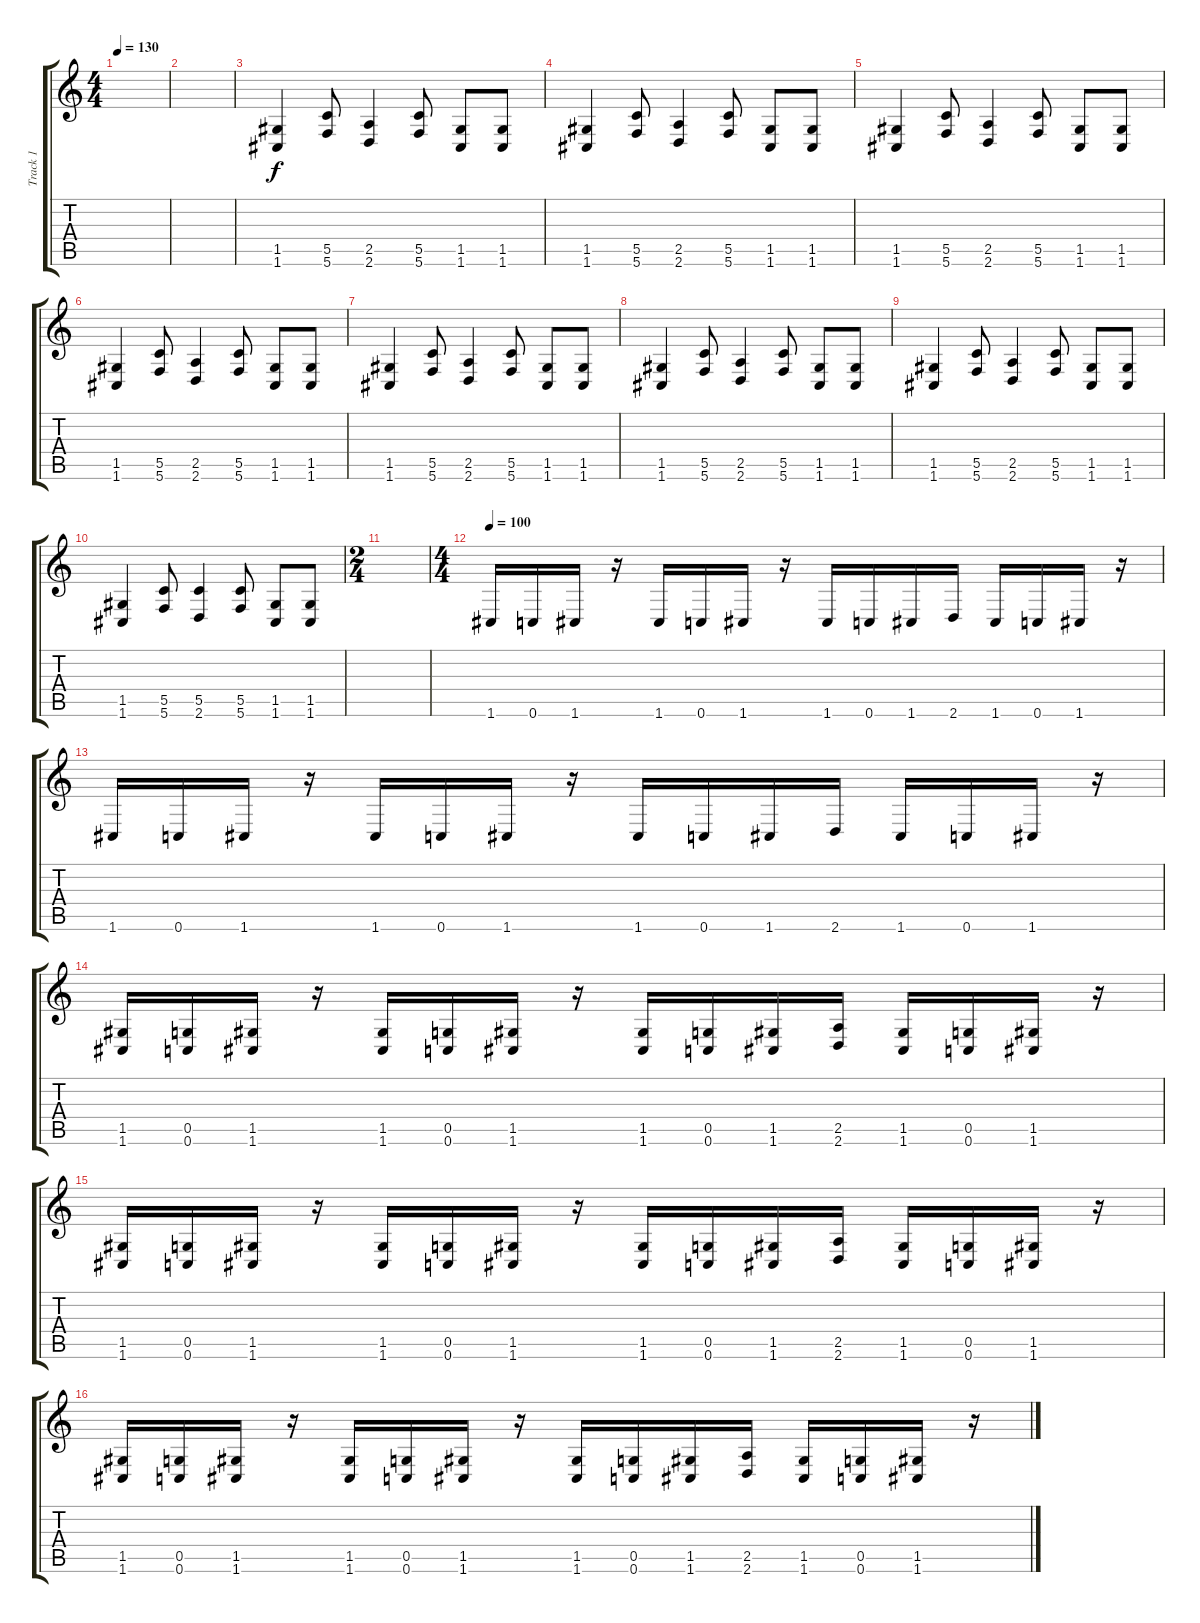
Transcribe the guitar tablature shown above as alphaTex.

\track ("Track 1" "Track 1") {instrument distortionguitar}
\staff {score tabs}
\tuning (D4 A3 F3 C3 G2 C2) {hide}
\ts (4 4)
\tempo 130
\clef g2
\ks c
|
|
(1.5 1.6).4 (5.5 5.6).8 (2.5 2.6).4 (5.5 5.6).8 (1.5 1.6).8 (1.5 1.6).8 |
(1.5 1.6).4 (5.5 5.6).8 (2.5 2.6).4 (5.5 5.6).8 (1.5 1.6).8 (1.5 1.6).8 |
(1.5 1.6).4 (5.5 5.6).8 (2.5 2.6).4 (5.5 5.6).8 (1.5 1.6).8 (1.5 1.6).8 |
(1.5 1.6).4 (5.5 5.6).8 (2.5 2.6).4 (5.5 5.6).8 (1.5 1.6).8 (1.5 1.6).8 |
(1.5 1.6).4 (5.5 5.6).8 (2.5 2.6).4 (5.5 5.6).8 (1.5 1.6).8 (1.5 1.6).8 |
(1.5 1.6).4 (5.5 5.6).8 (2.5 2.6).4 (5.5 5.6).8 (1.5 1.6).8 (1.5 1.6).8 |
(1.5 1.6).4 (5.5 5.6).8 (2.5 2.6).4 (5.5 5.6).8 (1.5 1.6).8 (1.5 1.6).8 |
(1.5 1.6).4 (5.5 5.6).8 (5.5 2.6).4 (5.5 5.6).8 (1.5 1.6).8 (1.5 1.6).8 |
\ts (2 4)
|
\ts (4 4)
\tempo 100
1.6.16 0.6.16 1.6.16 r.16 1.6.16 0.6.16 1.6.16 r.16 1.6.16 0.6.16 1.6.16 2.6.16 1.6.16 0.6.16 1.6.16 r.16 |
1.6.16 0.6.16 1.6.16 r.16 1.6.16 0.6.16 1.6.16 r.16 1.6.16 0.6.16 1.6.16 2.6.16 1.6.16 0.6.16 1.6.16 r.16 |
(1.5 1.6).16 (0.5 0.6).16 (1.5 1.6).16 r.16 (1.5 1.6).16 (0.5 0.6).16 (1.5 1.6).16 r.16 (1.5 1.6).16 (0.5 0.6).16 (1.5 1.6).16 (2.5 2.6).16 (1.5 1.6).16 (0.5 0.6).16 (1.5 1.6).16 r.16 |
(1.5 1.6).16 (0.5 0.6).16 (1.5 1.6).16 r.16 (1.5 1.6).16 (0.5 0.6).16 (1.5 1.6).16 r.16 (1.5 1.6).16 (0.5 0.6).16 (1.5 1.6).16 (2.5 2.6).16 (1.5 1.6).16 (0.5 0.6).16 (1.5 1.6).16 r.16 |
(1.5 1.6).16 (0.5 0.6).16 (1.5 1.6).16 r.16 (1.5 1.6).16 (0.5 0.6).16 (1.5 1.6).16 r.16 (1.5 1.6).16 (0.5 0.6).16 (1.5 1.6).16 (2.5 2.6).16 (1.5 1.6).16 (0.5 0.6).16 (1.5 1.6).16 r.16
